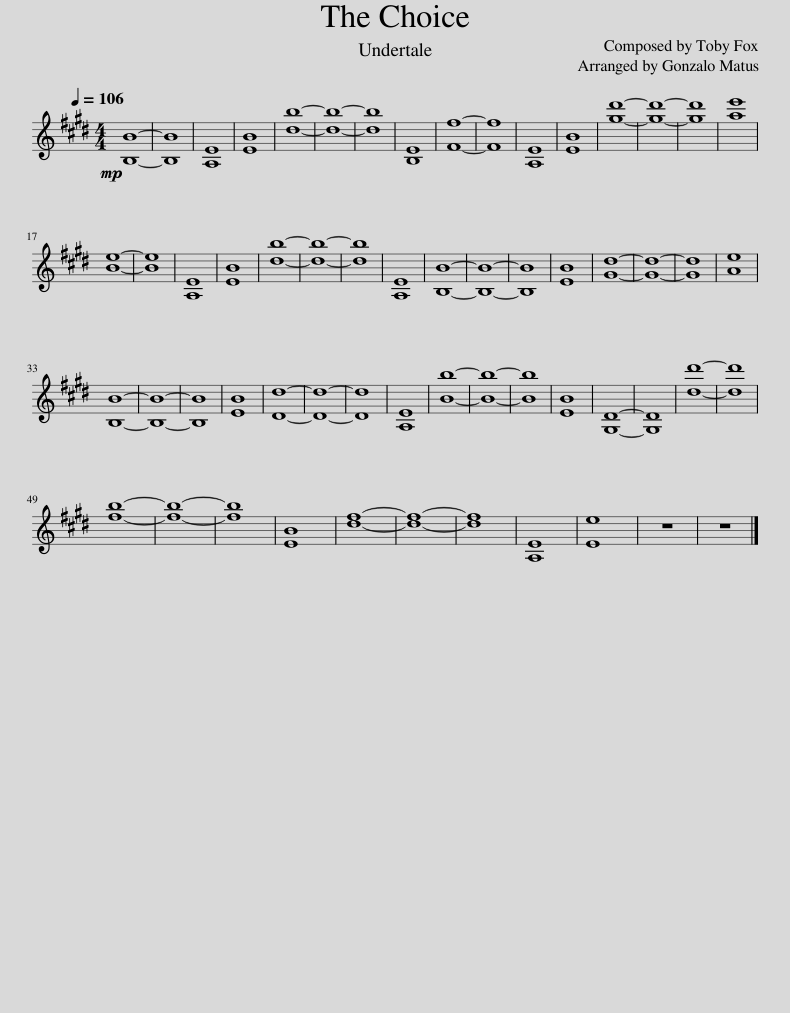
X:1
L:1/8
Q:1/4=106
M:4/4
I:linebreak $
K:E
V:1 treble
V:1
!mp! [B,B]8- | [B,B]8 | [A,E]8 | [EB]8 | [db]8- | %5
 [db]8- | [db]8 | [B,E]8 | [Ff]8- | [Ff]8 | %10
 [A,E]8 | [EB]8 | [gd']8- | [gd']8- | [gd']8 | %15
 [ae']8 |$ [Be]8- | [Be]8 | [A,E]8 | [EB]8 | %20
 [db]8- | [db]8- | [db]8 | [A,E]8 | [B,B]8- | %25
 [B,B]8- | [B,B]8 | [EB]8 | [Gd]8- | [Gd]8- | %30
 [Gd]8 | [Ae]8 |$ [B,B]8- | [B,B]8- | [B,B]8 | %35
 [EB]8 | [Dd]8- | [Dd]8- | [Dd]8 | [A,E]8 | %40
 [Bb]8- | [Bb]8- | [Bb]8 | [EB]8 | [G,D]8- | %45
 [G,D]8 | [dd']8- | [dd']8 |$ [fb]8- | [fb]8- | %50
 [fb]8 | [EB]8 | [df]8- | [df]8- | [df]8 | %55
 [A,E]8 | [Ee]8 | z8 | z8 |] %59
